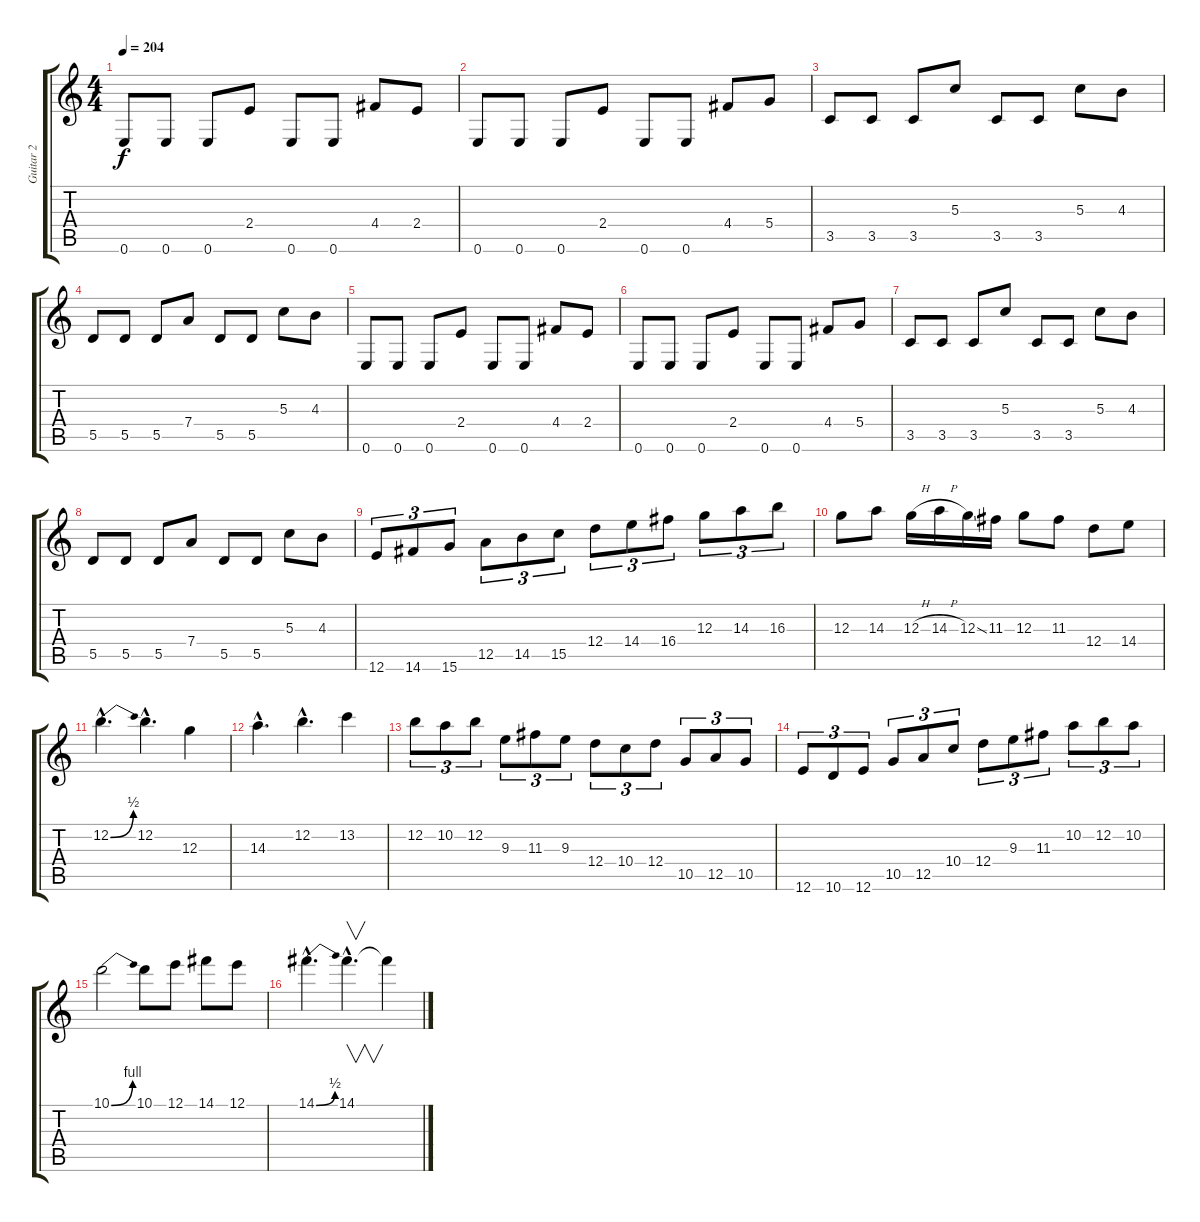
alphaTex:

\track ("Guitar 2" "Guitar 2") {instrument overdrivenguitar}
\staff {score tabs}
\tuning (E4 B3 G3 D3 A2 E2) {hide}
\ts (4 4)
\section ("" "")
\tempo 204
\clef g2
\ks c
0.6.8{dy f} 0.6.8 0.6.8 2.4.8 0.6.8 0.6.8 4.4.8 2.4.8 |
0.6.8 0.6.8 0.6.8 2.4.8 0.6.8 0.6.8 4.4.8 5.4.8 |
3.5.8 3.5.8 3.5.8 5.3.8 3.5.8 3.5.8 5.3.8 4.3.8 |
5.5.8 5.5.8 5.5.8 7.4.8 5.5.8 5.5.8 5.3.8 4.3.8 |
0.6.8 0.6.8 0.6.8 2.4.8 0.6.8 0.6.8 4.4.8 2.4.8 |
0.6.8 0.6.8 0.6.8 2.4.8 0.6.8 0.6.8 4.4.8 5.4.8 |
3.5.8 3.5.8 3.5.8 5.3.8 3.5.8 3.5.8 5.3.8 4.3.8 |
5.5.8 5.5.8 5.5.8 7.4.8 5.5.8 5.5.8 5.3.8 4.3.8 |
\section ("" "")
12.6.8{tu (3 2) volume 16} 14.6.8{tu (3 2)} 15.6.8{tu (3 2)} 12.5.8{tu (3 2)} 14.5.8{tu (3 2)} 15.5.8{tu (3 2)} 12.4.8{tu (3 2)} 14.4.8{tu (3 2)} 16.4.8{tu (3 2)} 12.3.8{tu (3 2)} 14.3.8{tu (3 2)} 16.3.8{tu (3 2)} |
12.3.8 14.3.8 12.3{h}.16 14.3{h}.16 12.3{ss}.16 11.3.16 12.3.8 11.3.8 12.4.8 14.4.8 |
12.2{be (bend 0 0 60 2) hac}.4{d} 12.2{hac}.4{d} 12.3.4 |
14.3{hac}.4{d} 12.2{hac}.4{d} 13.2.4 |
12.2.8{tu (3 2)} 10.2.8{tu (3 2)} 12.2.8{tu (3 2)} 9.3.8{tu (3 2)} 11.3.8{tu (3 2)} 9.3.8{tu (3 2)} 12.4.8{tu (3 2)} 10.4.8{tu (3 2)} 12.4.8{tu (3 2)} 10.5.8{tu (3 2)} 12.5.8{tu (3 2)} 10.5.8{tu (3 2)} |
12.6.8{tu (3 2)} 10.6.8{tu (3 2)} 12.6.8{tu (3 2)} 10.5.8{tu (3 2)} 12.5.8{tu (3 2)} 10.4.8{tu (3 2)} 12.4.8{tu (3 2)} 9.3.8{tu (3 2)} 11.3.8{tu (3 2)} 10.2.8{tu (3 2)} 12.2.8{tu (3 2)} 10.2.8{tu (3 2)} |
10.1{be (bend 0 0 60 4)}.2 10.1.8 12.1.8 14.1.8 12.1.8 |
14.1{be (bend 0 0 60 2) hac}.4{d} 14.1{hac}.4{v d} 14.1{t}.4
